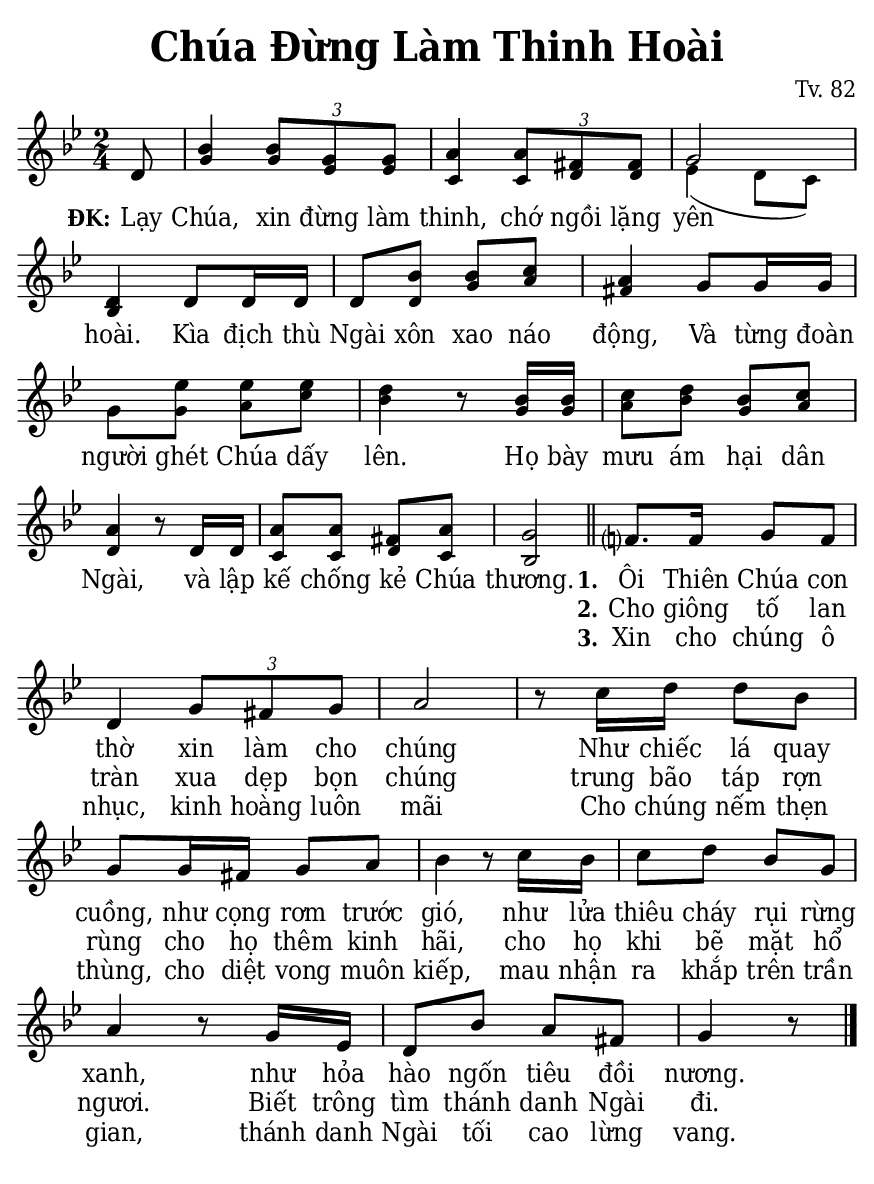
% Cài đặt chung\
\version "2.22.1"
\include "english.ly"

\header {
  title = \markup { \fontsize #1 "Chúa Đừng Làm Thinh Hoài" }
  composer = "Tv. 82"
  %arranger = "Lm. Kim Long"
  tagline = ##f
}

% Nhạc phiên khúc
nhacPhienKhucSop = \relative c' {
  \partial 8 d8 |
  bf'4 \tuplet 3/2 { bf8 g g } |
  a4 \tuplet 3/2 { a8 fs fs } |
  g2 |
  d4 d8 d16 d |
  d8 bf' bf c |
  a4 g8 g16 g |
  g8 ef' ef ef |
  d4 r8 bf16 bf |
  c8 d bf c |
  a4 r8 d,16 d |
  a'8 a fs a |
  g2 \bar "||"
  
  f!?8. f16 g8 f |
  d4 \tuplet 3/2 { g8 fs g } |
  a2 |
  r8 c16 d d8 bf |
  g g16 fs g8 a |
  bf4 r8 c16 bf |
  c8 d bf g |
  a4 r8 g16 ef |
  d8 bf' a fs |
  g4 r8 \bar "|."
}

nhacPhienKhucAlto = \relative c' {
  d8 |
  g4 \tuplet 3/2 { g8 ef ef } |
  c4 \tuplet 3/2 { c8 d d } |
  ef4 (d8 c) |
  bf4 d8 d16 d |
  d8 d g a |
  fs4 g8 g16 g |
  g8 g a c |
  bf4 r8 g16 g |
  a8 bf g a |
  d,4 r8 d16 d |
  c8 c d c |
  bf2
}

% Lời phiên khúc
loiPhienKhucSop = \lyrics {
  \set stanza = "ĐK:"
  Lạy Chúa, xin đừng làm thinh,
  chớ ngồi lặng yên hoài.
  Kìa địch thù Ngài xôn xao náo động,
  Và từng đoàn người ghét Chúa dấy lên.
  Họ bày mưu ám hại dân Ngài,
  và lập kế chống kẻ Chúa thương.
  <<
    {
      \set stanza = "1."
      Ôi Thiên Chúa con thờ xin làm cho chúng
      Như chiếc lá quay cuồng,
      như cọng rơm trước gió,
      như lửa thiêu cháy rụi rừng xanh,
      như hỏa hào ngốn tiêu đồi nương.
    }
    \new Lyrics {
	    \set associatedVoice = "beSop"
	    \set stanza = "2."
	    Cho giông tố lan tràn xua dẹp bọn chúng
	    trung bão táp rợn rùng cho họ thêm kinh hãi,
	    cho họ khi bẽ mặt hổ ngươi.
	    Biết trông tìm thánh danh Ngài đi.
    }
    \new Lyrics {
	    \set associatedVoice = "beSop"
	    \set stanza = "3."
	    Xin cho chúng ô nhục, kinh hoàng luôn mãi
	    Cho chúng nếm thẹn thùng,
	    cho diệt vong muôn kiếp,
	    mau nhận ra khắp trên trần gian,
	    thánh danh Ngài tối cao lừng vang.
    }
  >>
}

% Dàn trang
\paper {
  #(set-paper-size "a5")
  top-margin = 3\mm
  bottom-margin = 3\mm
  left-margin = 3\mm
  right-margin = 3\mm
  indent = #0
  #(define fonts
	 (make-pango-font-tree "Deja Vu Serif Condensed"
	 		       "Deja Vu Serif Condensed"
			       "Deja Vu Serif Condensed"
			       (/ 20 20)))
  print-page-number = ##f
  page-count = #1
}

TongNhip = {
  \key bf \major \time 2/4
  \set Timing.beamExceptions = #'()
  \set Timing.baseMoment = #(ly:make-moment 1/4)
}

% Đổi kích thước nốt cho bè phụ
notBePhu =
#(define-music-function (font-size music) (number? ly:music?)
   (for-some-music
     (lambda (m)
       (if (music-is-of-type? m 'rhythmic-event)
           (begin
             (set! (ly:music-property m 'tweaks)
                   (cons `(font-size . ,font-size)
                         (ly:music-property m 'tweaks)))
             #t)
           #f))
     music)
   music)

\score {
  \new ChoirStaff <<
    \new Staff \with {
        \consists "Merge_rests_engraver"
        printPartCombineTexts = ##f
      }
      <<
      \new Voice \TongNhip \partCombine 
        \nhacPhienKhucSop
        \notBePhu -1 { \nhacPhienKhucAlto }
      \new NullVoice = beSop \nhacPhienKhucSop
      \new Lyrics \lyricsto beSop \loiPhienKhucSop
      >>
  >>
  \layout {
    %\override Staff.TimeSignature.transparent = ##t
    \override Lyrics.LyricSpace.minimum-distance = #0.8
    \override Score.BarNumber.break-visibility = ##(#f #f #f)
    \override Score.SpacingSpanner.uniform-stretching = ##t
  } 
}
